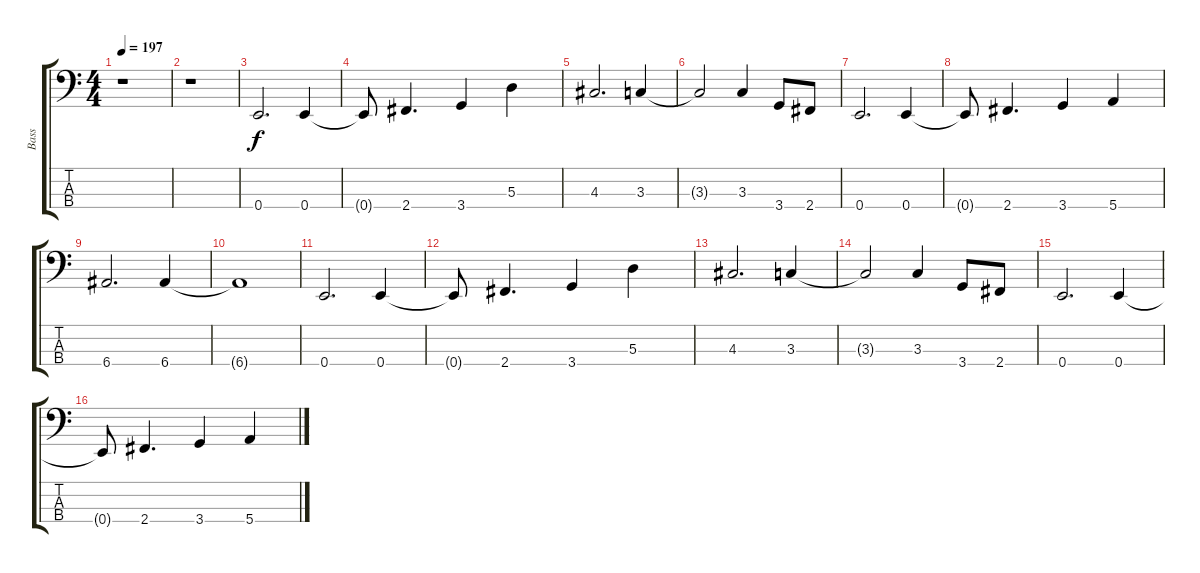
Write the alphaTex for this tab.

\track ("Bass" "Bass") {instrument electricbassfinger}
\staff {score tabs}
\tuning (G2 D2 A1 E1) {hide}
\ts (4 4)
\tempo 197
\clef f4
\ks c
r.1{dy f} |
r.1 |
0.4.2{d instrument acousticbass} 0.4.4 |
0.4{t}.8 2.4.4{d} 3.4.4 5.3.4 |
4.3.2{d instrument acousticbass} 3.3.4 |
3.3{t}.2 3.3.4 3.4.8 2.4.8 |
0.4.2{d instrument acousticbass} 0.4.4 |
0.4{t}.8 2.4.4{d} 3.4.4 5.4.4 |
6.4.2{d instrument acousticbass} 6.4.4 |
6.4{t}.1 |
0.4.2{d instrument acousticbass} 0.4.4 |
0.4{t}.8 2.4.4{d} 3.4.4 5.3.4 |
4.3.2{d instrument acousticbass} 3.3.4 |
3.3{t}.2 3.3.4 3.4.8 2.4.8 |
0.4.2{d instrument acousticbass} 0.4.4 |
0.4{t}.8 2.4.4{d} 3.4.4 5.4.4
